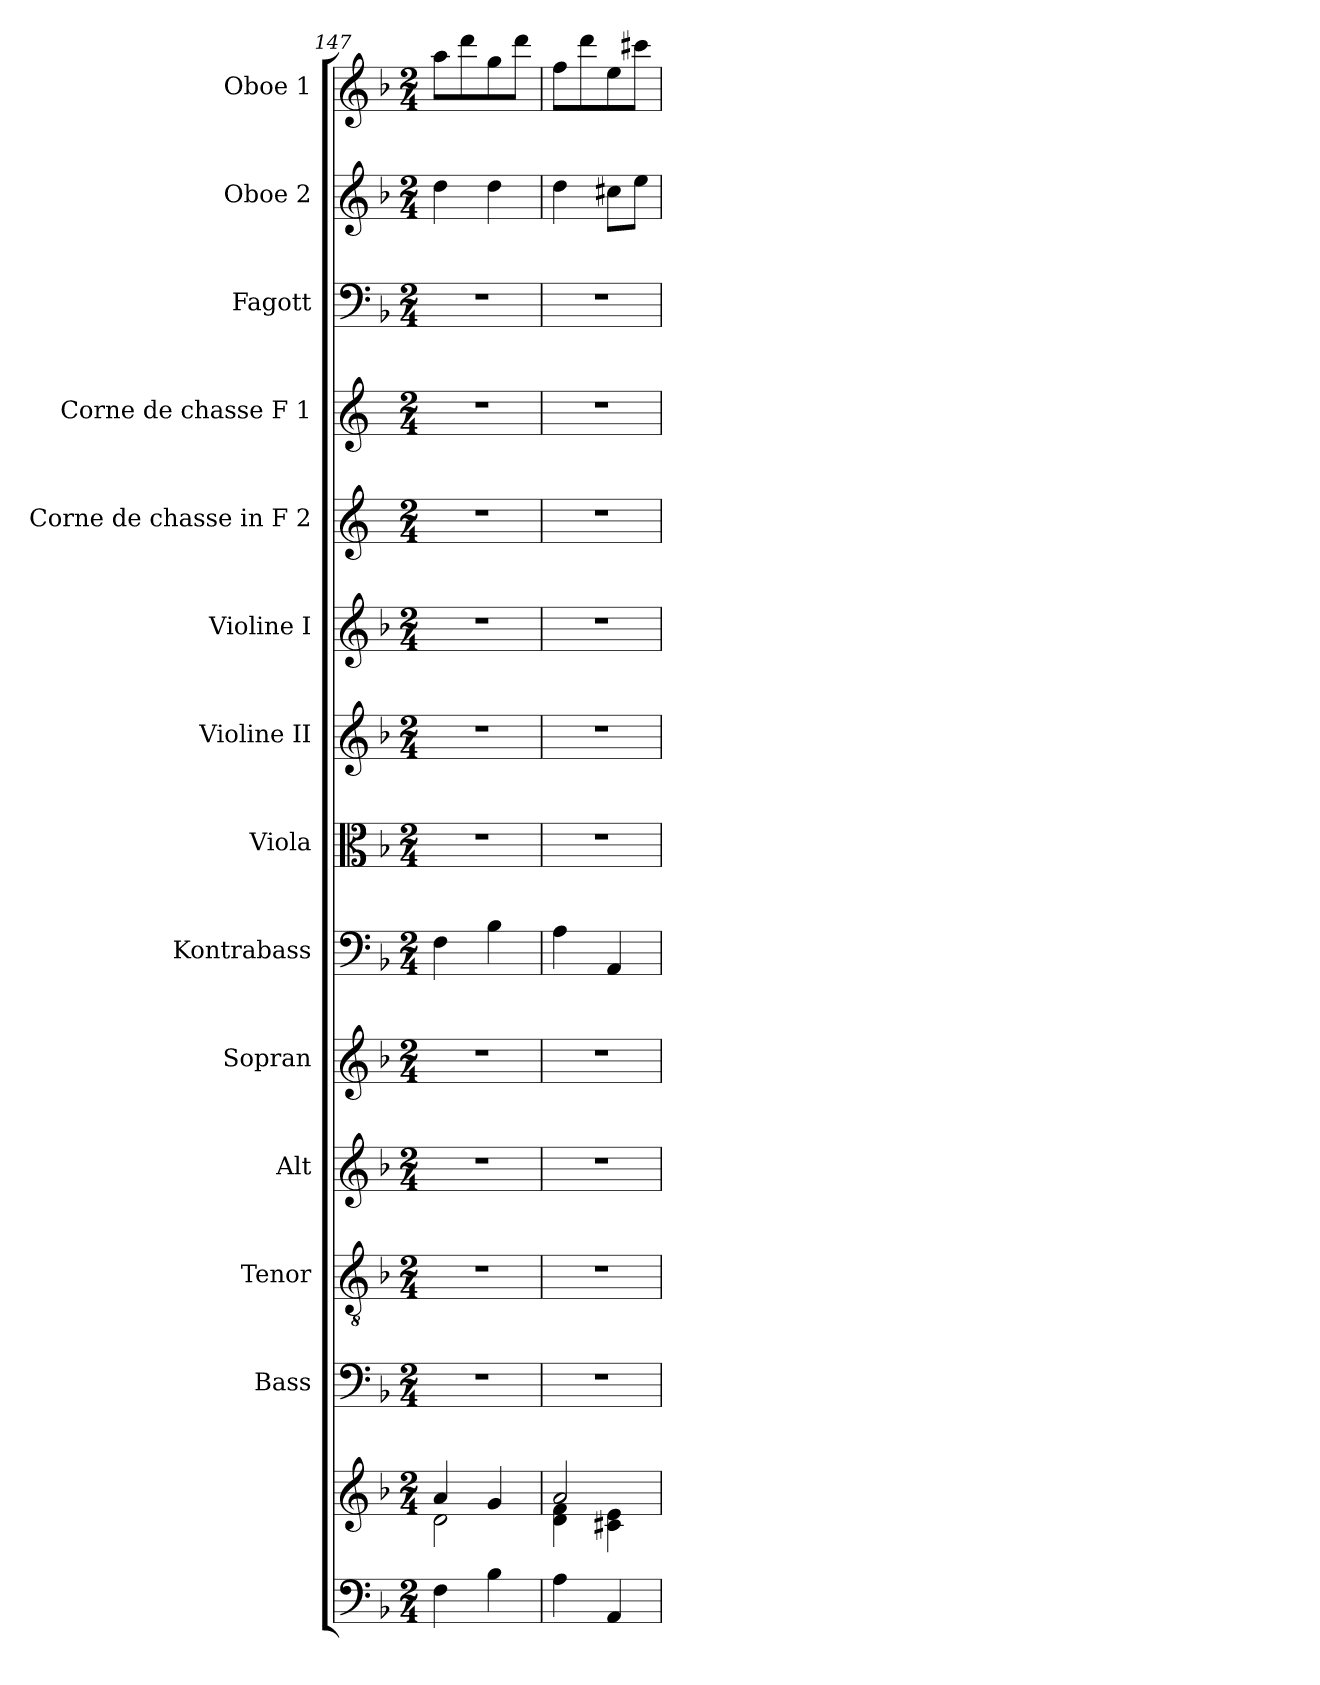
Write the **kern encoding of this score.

**kern	**kern	**kern	**kern	**kern	**kern	**kern	**kern	**kern	**kern	**kern	**kern	**kern	**kern	**kern
*part14	*part14	*part13	*part12	*part11	*part10	*part9	*part8	*part7	*part6	*part5	*part4	*part3	*part2	*part1
*staff15	*staff14	*staff13	*staff12	*staff11	*staff10	*staff9	*staff8	*staff7	*staff6	*staff5	*staff4	*staff3	*staff2	*staff1
*	*	*I"Bass	*I"Tenor	*I"Alt	*I"Sopran	*I"Kontrabass	*I"Viola	*I"Violine II	*I"Violine I	*I"Corne de chasse in F 2	*I"Corne de chasse F 1	*I"Fagott	*I"Oboe 2	*I"Oboe 1
*	*	*I'B.	*I'T.	*I'A.	*I'S.	*I'Kb.	*I'Vla.	*I'Vl. II	*I'Vl. I	*	*	*I'Fg.	*I'Ob. 2	*I'Ob. 1
!!LO:PB:g=z
*clefF4	*clefG2	*clefF4	*clefGv2	*clefG2	*clefG2	*clefF4	*clefC3	*clefG2	*clefG2	*clefG2	*clefG2	*clefF4	*clefG2	*clefG2
*	*	*	*	*	*	*ITrd7c12	*	*	*	*ITrd4c7	*ITrd4c7	*	*	*
*k[b-]	*k[b-]	*k[b-]	*k[b-]	*k[b-]	*k[b-]	*k[b-]	*k[b-]	*k[b-]	*k[b-]	*k[b-]	*k[b-]	*k[b-]	*k[b-]	*k[b-]
*F:	*F:	*F:	*F:	*F:	*F:	*F:	*F:	*F:	*F:	*F:	*F:	*F:	*F:	*F:
*M2/4	*M2/4	*M2/4	*M2/4	*M2/4	*M2/4	*M2/4	*M2/4	*M2/4	*M2/4	*M2/4	*M2/4	*M2/4	*M2/4	*M2/4
=147	=147	=147	=147	=147	=147	=147	=147	=147	=147	=147	=147	=147	=147	=147
*	*^	*	*	*	*	*	*	*	*	*	*	*	*	*
4F\	4a/	2d\	2r	2r	2r	2r	4FF\	2r	2r	2r	2r	2r	2r	4dd\	8aa\L
.	.	.	.	.	.	.	.	.	.	.	.	.	.	.	8ddd\
4B-\	4g/	.	.	.	.	.	4BB-\	.	.	.	.	.	.	4dd\	8gg\
.	.	.	.	.	.	.	.	.	.	.	.	.	.	.	8ddd\J
=148	=148	=148	=148	=148	=148	=148	=148	=148	=148	=148	=148	=148	=148	=148	=148
4A\	2a/	4d\ 4f\	2r	2r	2r	2r	4AA\	2r	2r	2r	2r	2r	2r	4dd\	8ff\L
.	.	.	.	.	.	.	.	.	.	.	.	.	.	.	8ddd\
4AA/	.	4c#X\ 4e\	.	.	.	.	4AAA/	.	.	.	.	.	.	8cc#X\L	8ee\
.	.	.	.	.	.	.	.	.	.	.	.	.	.	8ee\J	8ccc#X\J
*	*v	*v	*	*	*	*	*	*	*	*	*	*	*	*	*
=	=	=	=	=	=	=	=	=	=	=	=	=	=	=
*-	*-	*-	*-	*-	*-	*-	*-	*-	*-	*-	*-	*-	*-	*-
